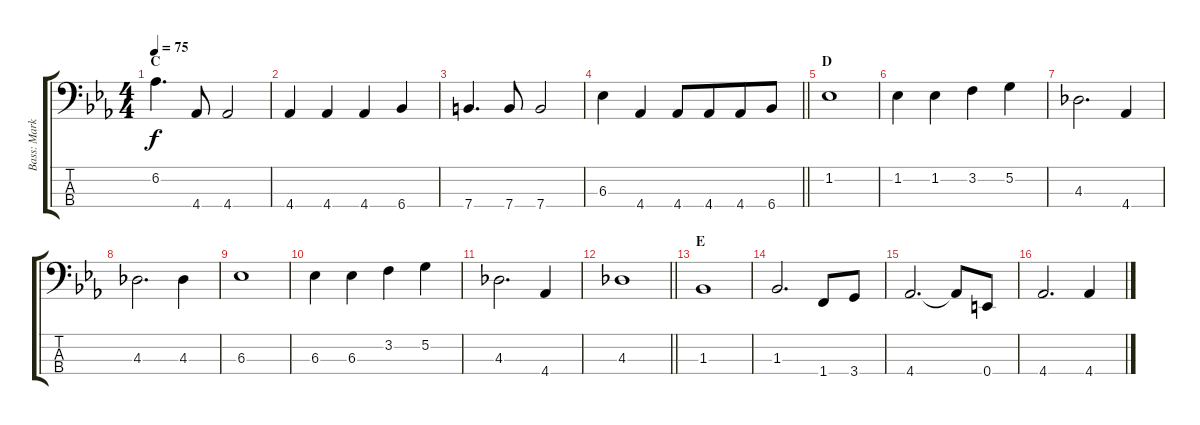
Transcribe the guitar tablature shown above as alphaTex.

\track ("Bass: Mark" "Bass: Mark") {instrument synthbass2}
\staff {score tabs}
\tuning (G2 D2 A1 E1) {hide}
\ts (4 4)
\section ("" "C")
\tempo 75
\clef f4
\ks eb
6.2.4{d dy f} 4.4.8 4.4.2 |
4.4.4 4.4.4 4.4.4 6.4.4 |
7.4.4{d} 7.4.8 7.4.2 |
\barLineRight lightlight
6.3.4 4.4.4 4.4.8 4.4.8{beam merge} 4.4.8 6.4.8 |
\section ("" "D")
1.2.1 |
1.2.4 1.2.4 3.2.4 5.2.4 |
4.3.2{d} 4.4.4 |
4.3.2{d} 4.3.4 |
6.3.1 |
6.3.4 6.3.4 3.2.4 5.2.4 |
4.3.2{d} 4.4.4 |
\barLineRight lightlight
4.3.1 |
\section ("" "E")
1.3.1 |
1.3.2{d} 1.4.8 3.4.8 |
4.4.2{d} 4.4{t}.8 0.4.8 |
4.4.2{d} 4.4.4
